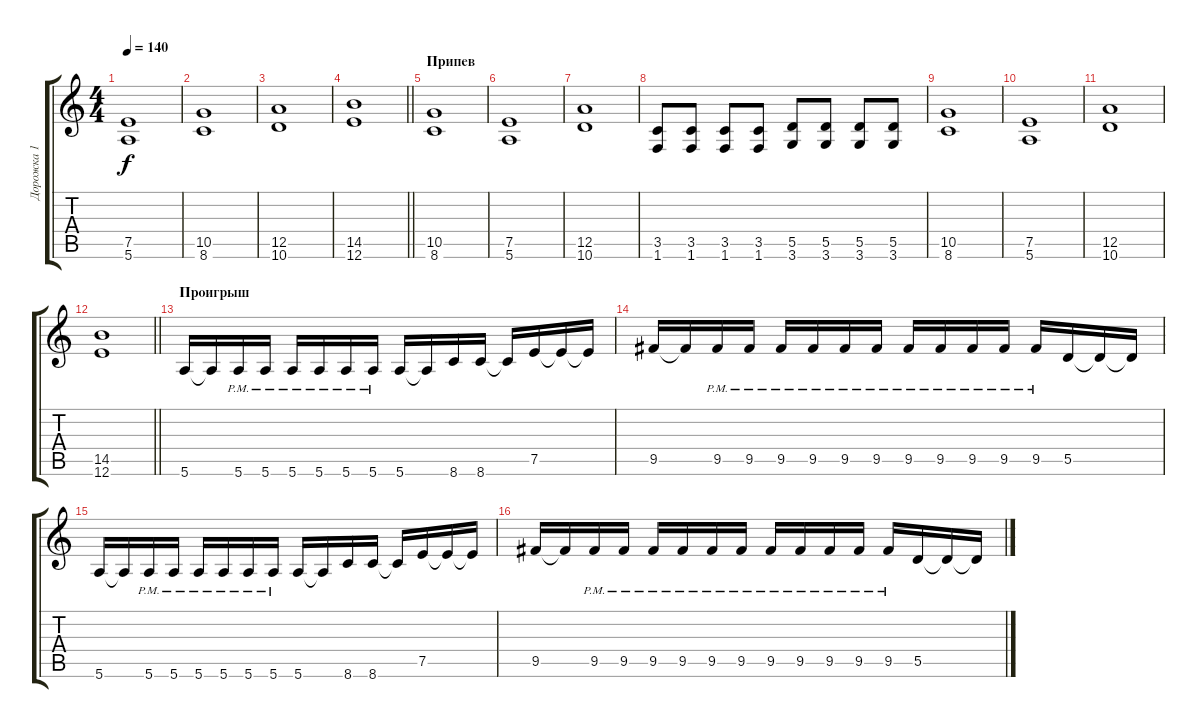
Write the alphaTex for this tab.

\track ("Дорожка 1" "Дорожка 1") {instrument distortionguitar}
\staff {score tabs}
\tuning (E4 B3 G3 D3 A2 E2) {hide}
\ts (4 4)
\tempo 140
\clef g2
\ks c
(7.5 5.6).1{dy f} |
(10.5 8.6).1 |
(12.5 10.6).1 |
\barLineRight lightlight
(14.5 12.6).1 |
\section ("" "Припев")
(10.5 8.6).1 |
(7.5 5.6).1 |
(12.5 10.6).1 |
(3.5 1.6).8 (3.5 1.6).8 (3.5 1.6).8 (3.5 1.6).8 (5.5 3.6).8 (5.5 3.6).8 (5.5 3.6).8 (5.5 3.6).8 |
(10.5 8.6).1 |
(7.5 5.6).1 |
(12.5 10.6).1 |
\barLineRight lightlight
(14.5 12.6).1 |
\section ("" "Проигрыш")
5.6.16 5.6{t}.16 5.6{pm}.16 5.6{pm}.16 5.6{pm}.16 5.6{pm}.16 5.6{pm}.16 5.6{pm}.16 5.6.16 5.6{t}.16 8.6.16 8.6.16 8.6{t}.16 7.5.16 7.5{t}.16 7.5{t}.16 |
9.5.16 9.5{t}.16 9.5{pm}.16 9.5{pm}.16 9.5{pm}.16 9.5{pm}.16 9.5{pm}.16 9.5{pm}.16 9.5{pm}.16 9.5{pm}.16 9.5{pm}.16 9.5{pm}.16 9.5{pm}.16 5.5.16 5.5{t}.16 5.5{t}.16 |
5.6.16 5.6{t}.16 5.6{pm}.16 5.6{pm}.16 5.6{pm}.16 5.6{pm}.16 5.6{pm}.16 5.6{pm}.16 5.6.16 5.6{t}.16 8.6.16 8.6.16 8.6{t}.16 7.5.16 7.5{t}.16 7.5{t}.16 |
9.5.16 9.5{t}.16 9.5{pm}.16 9.5{pm}.16 9.5{pm}.16 9.5{pm}.16 9.5{pm}.16 9.5{pm}.16 9.5{pm}.16 9.5{pm}.16 9.5{pm}.16 9.5{pm}.16 9.5{pm}.16 5.5.16 5.5{t}.16 5.5{t}.16
